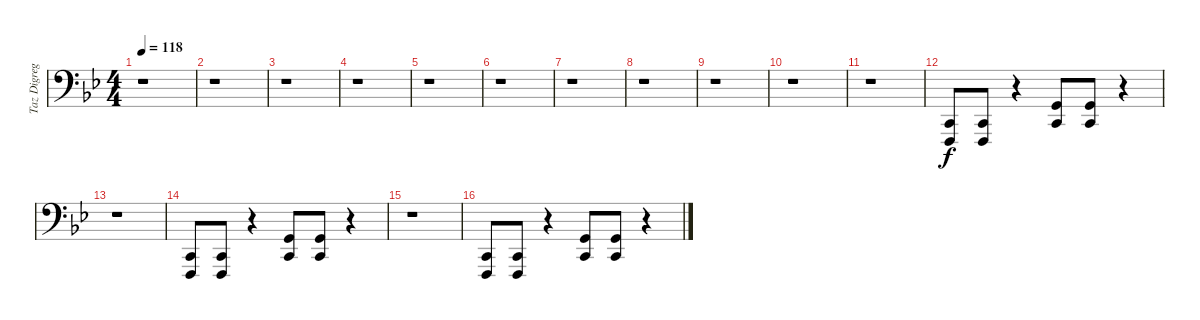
\track ("Taz Digregoro Keyboards" "Taz Digreg") {instrument acousticgrandpiano}
\staff {score}
\tuning (G2 D2 A1 E1) {hide}
\ts (4 4)
\tempo 118
\clef f4
\ks gminor
r.1{dy f} |
r.1 |
r.1 |
r.1 |
r.1 |
r.1 |
r.1 |
r.1 |
r.1 |
r.1 |
r.1 |
(3.3 1.4).8 (3.3 1.4).8 r.4 (0.1 3.3).8 (0.1 3.3).8 r.4 |
r.1 |
(3.3 1.4).8 (3.3 1.4).8 r.4 (0.1 3.3).8 (0.1 3.3).8 r.4 |
r.1 |
(3.3 1.4).8 (3.3 1.4).8 r.4 (0.1 3.3).8 (0.1 3.3).8 r.4
